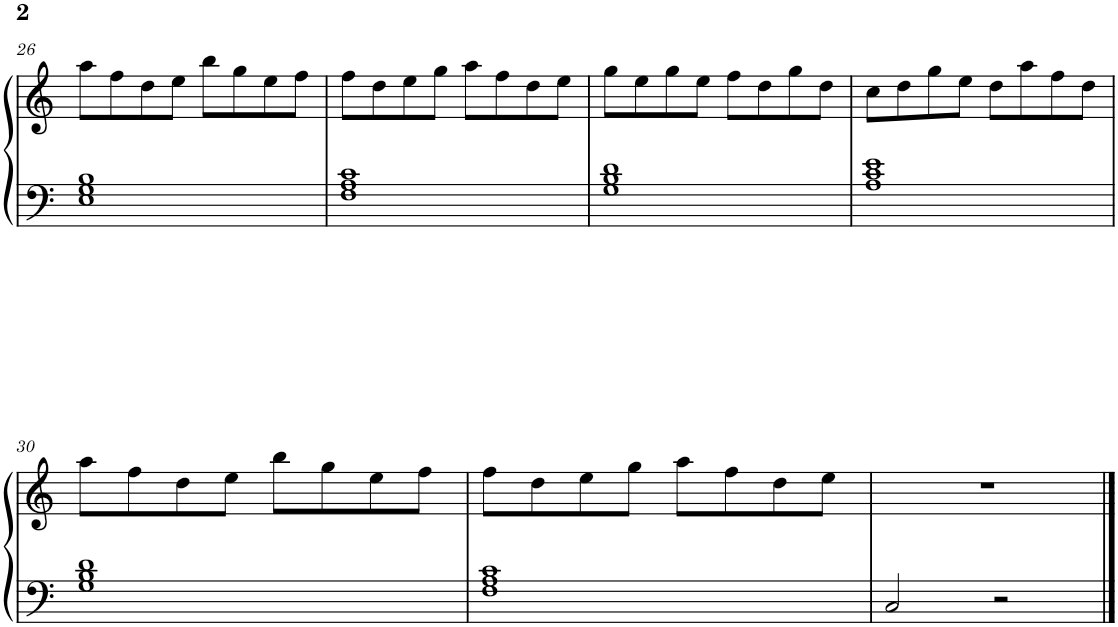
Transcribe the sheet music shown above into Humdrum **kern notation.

**kern	**kern
*part1	*part1
*staff2	*staff1
*I"Piano	*
*I'Pno.	*
!!LO:PB:g=z
*clefF4	*clefG2
*k[]	*k[]
*M4/4	*M4/4
=26	=26
1E 1G 1B	8aa\L
.	8ff\
.	8dd\
.	8ee\J
.	8bb\L
.	8gg\
.	8ee\
.	8ff\J
=27	=27
1F 1A 1c	8ff\L
.	8dd\
.	8ee\
.	8gg\J
.	8aa\L
.	8ff\
.	8dd\
.	8ee\J
=28	=28
1G 1B 1d	8gg\L
.	8ee\
.	8gg\
.	8ee\J
.	8ff\L
.	8dd\
.	8gg\
.	8dd\J
=29	=29
1A 1c 1e	8cc\L
.	8dd\
.	8gg\
.	8ee\J
.	8dd\L
.	8aa\
.	8ff\
.	8dd\J
!!LO:LB:g=z
=30	=30
1G 1B 1d	8aa\L
.	8ff\
.	8dd\
.	8ee\J
.	8bb\L
.	8gg\
.	8ee\
.	8ff\J
=31	=31
1F 1A 1c	8ff\L
.	8dd\
.	8ee\
.	8gg\J
.	8aa\L
.	8ff\
.	8dd\
.	8ee\J
=32	=32
2C/	1r
2r	.
==	==
*-	*-
